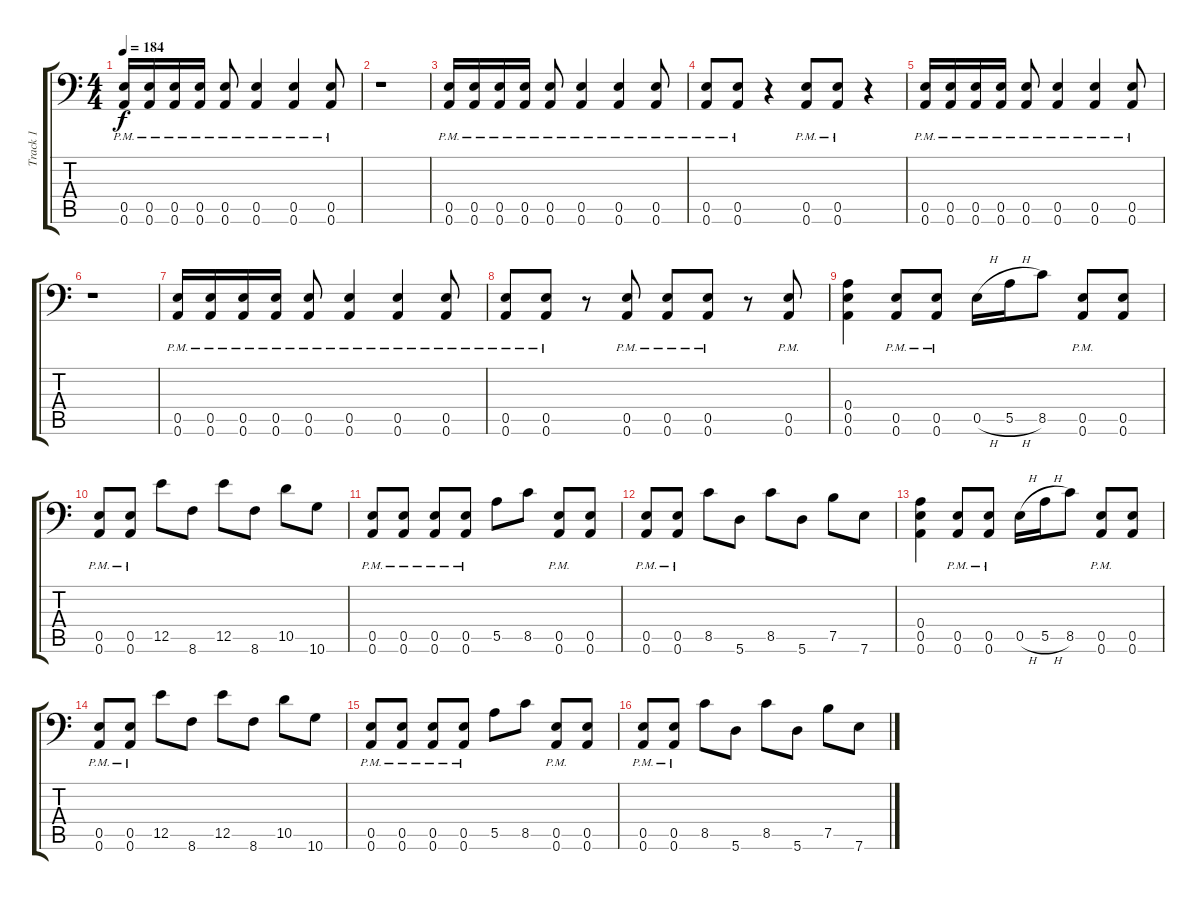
\track ("Track 1" "Track 1") {instrument distortionguitar}
\staff {score tabs}
\tuning (B3 Gb3 D3 A2 E2 A1) {hide}
\ts (4 4)
\tempo 184
\clef f4
\ks c
(0.5{pm} 0.6{pm}).16{dy f} (0.5{pm} 0.6{pm}).16 (0.5{pm} 0.6{pm}).16 (0.5{pm} 0.6{pm}).16 (0.5{pm} 0.6{pm}).8 (0.5{pm} 0.6{pm}).4 (0.5{pm} 0.6{pm}).4 (0.5{pm} 0.6{pm}).8 |
r.1 |
(0.5{pm} 0.6{pm}).16 (0.5{pm} 0.6{pm}).16 (0.5{pm} 0.6{pm}).16 (0.5{pm} 0.6{pm}).16 (0.5{pm} 0.6{pm}).8 (0.5{pm} 0.6{pm}).4 (0.5{pm} 0.6{pm}).4 (0.5{pm} 0.6{pm}).8 |
(0.5{pm} 0.6{pm}).8 (0.5{pm} 0.6{pm}).8 r.4 (0.5{pm} 0.6{pm}).8 (0.5{pm} 0.6{pm}).8 r.4 |
(0.5{pm} 0.6{pm}).16 (0.5{pm} 0.6{pm}).16 (0.5{pm} 0.6{pm}).16 (0.5{pm} 0.6{pm}).16 (0.5{pm} 0.6{pm}).8 (0.5{pm} 0.6{pm}).4 (0.5{pm} 0.6{pm}).4 (0.5{pm} 0.6{pm}).8 |
r.1 |
(0.5{pm} 0.6{pm}).16 (0.5{pm} 0.6{pm}).16 (0.5{pm} 0.6{pm}).16 (0.5{pm} 0.6{pm}).16 (0.5{pm} 0.6{pm}).8 (0.5{pm} 0.6{pm}).4 (0.5{pm} 0.6{pm}).4 (0.5{pm} 0.6{pm}).8 |
(0.5{pm} 0.6{pm}).8 (0.5{pm} 0.6{pm}).8 r.8 (0.5{pm} 0.6{pm}).8 (0.5{pm} 0.6{pm}).8 (0.5{pm} 0.6{pm}).8 r.8 (0.5{pm} 0.6{pm}).8 |
(0.4 0.5 0.6).4 (0.5{pm} 0.6{pm}).8 (0.5{pm} 0.6{pm}).8 0.5{h}.16 5.5{h}.16 8.5.8 (0.5{pm} 0.6{pm}).8 (0.5 0.6).8 |
(0.5{pm} 0.6{pm}).8 (0.5{pm} 0.6{pm}).8 12.5.8 8.6.8 12.5.8 8.6.8 10.5.8 10.6.8 |
(0.5{pm} 0.6{pm}).8 (0.5{pm} 0.6{pm}).8 (0.5{pm} 0.6{pm}).8 (0.5{pm} 0.6{pm}).8 5.5.8 8.5.8 (0.5{pm} 0.6{pm}).8 (0.5 0.6).8 |
(0.5{pm} 0.6{pm}).8 (0.5{pm} 0.6{pm}).8 8.5.8 5.6.8 8.5.8 5.6.8 7.5.8 7.6.8 |
(0.4 0.5 0.6).4 (0.5{pm} 0.6{pm}).8 (0.5{pm} 0.6{pm}).8 0.5{h}.16 5.5{h}.16 8.5.8 (0.5{pm} 0.6{pm}).8 (0.5 0.6).8 |
(0.5{pm} 0.6{pm}).8 (0.5{pm} 0.6{pm}).8 12.5.8 8.6.8 12.5.8 8.6.8 10.5.8 10.6.8 |
(0.5{pm} 0.6{pm}).8 (0.5{pm} 0.6{pm}).8 (0.5{pm} 0.6{pm}).8 (0.5{pm} 0.6{pm}).8 5.5.8 8.5.8 (0.5{pm} 0.6{pm}).8 (0.5 0.6).8 |
(0.5{pm} 0.6{pm}).8 (0.5{pm} 0.6{pm}).8 8.5.8 5.6.8 8.5.8 5.6.8 7.5.8 7.6.8
